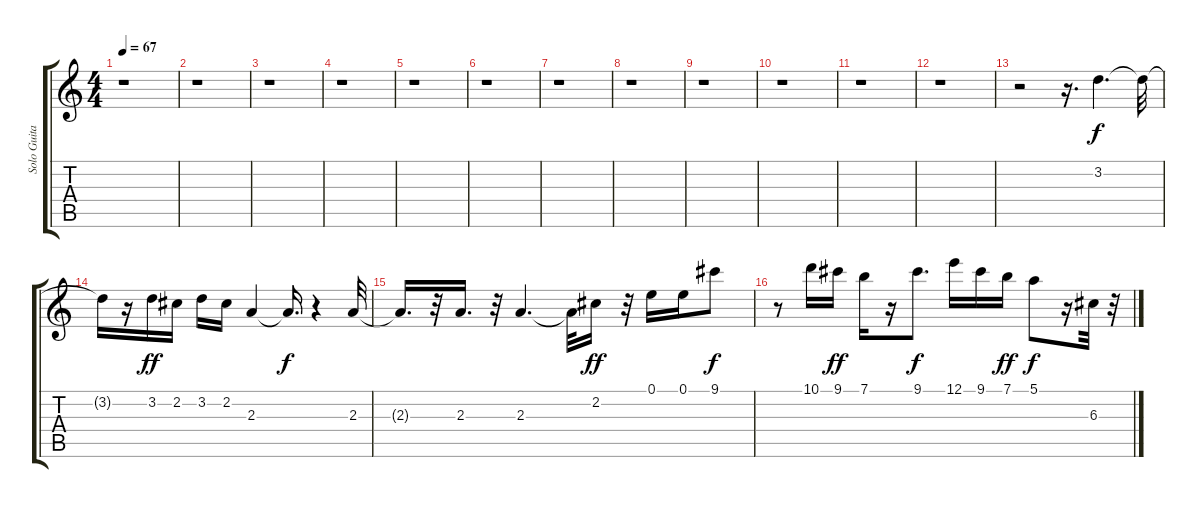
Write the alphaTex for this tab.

\track ("Solo Guitar" "Solo Guita") {instrument overdrivenguitar}
\staff {score tabs}
\tuning (E4 B3 G3 D3 A2 E2) {hide}
\ts (4 4)
\tempo 67
\clef g2
\ks c
r.1{dy f} |
r.1 |
r.1 |
r.1 |
r.1 |
r.1 |
r.1 |
r.1 |
r.1 |
r.1 |
r.1 |
r.1 |
r.2 r.16{d} 3.2.4{d} 3.2{t}.32 |
3.2{t}.16 r.16 3.2.16{dy ff} 2.2.16 3.2.16 2.2.16 2.3.4 2.3{t}.16{d dy f} r.4 2.3.32 |
2.3{t}.16{d} r.32 2.3.16{d} r.32 2.3.4{d} 2.3{t}.32 2.2.16{dy ff} r.32 0.1.16 0.1.16 9.1.8{dy f} |
r.8 10.1.16 9.1.16{dy ff} 7.1.16 r.16 9.1.8{d dy f} 12.1.16 9.1.16 7.1.16{dy ff} 5.1.8{dy f} r.16 6.3.32 r.32
